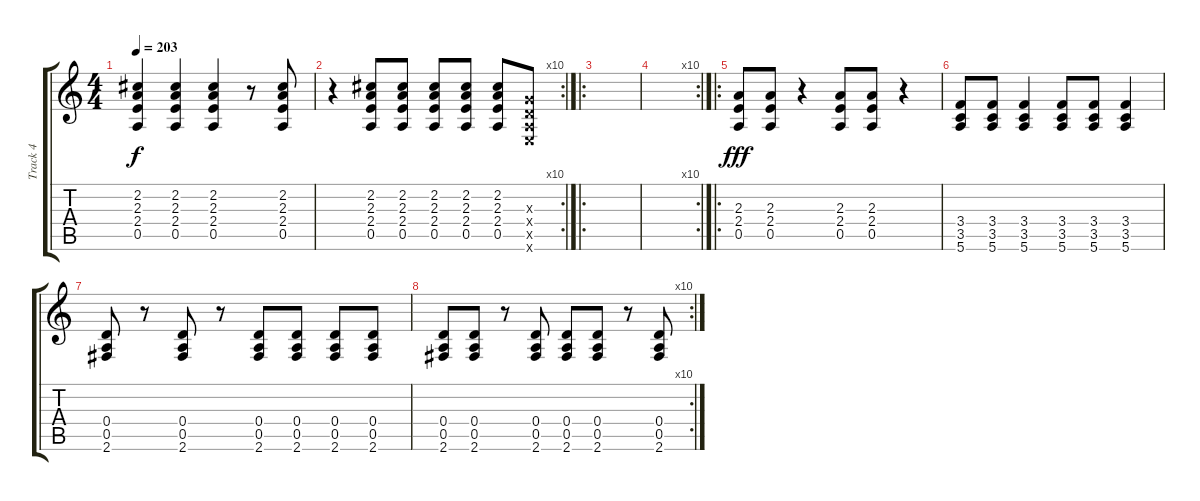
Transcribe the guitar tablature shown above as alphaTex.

\track ("Track 4" "Track 4") {instrument overdrivenguitar}
\staff {score tabs}
\tuning (E4 B3 G3 D3 A2 E2) {hide}
\ts (4 4)
\tempo 203
\clef g2
\ks c
(2.2 2.3 2.4 0.5).4{dy f volume 16} (2.2 2.3 2.4 0.5).4 (2.2 2.3 2.4 0.5).4 r.8 (2.2 2.3 2.4 0.5).8 |
\rc 10
r.4 (2.2 2.3 2.4 0.5).8 (2.2 2.3 2.4 0.5).8 (2.2 2.3 2.4 0.5).8 (2.2 2.3 2.4 0.5).8 (2.2 2.3 2.4 0.5).8 (0.3{x} 0.4{x} 0.5{x} 0.6{x}).8 |
\ro
|
\rc 10
|
\ro
(2.3 2.4 0.5).8{dy fff} (2.3 2.4 0.5).8 r.4 (2.3 2.4 0.5).8 (2.3 2.4 0.5).8 r.4 |
(3.4 3.5 5.6).8 (3.4 3.5 5.6).8 (3.4 3.5 5.6).4 (3.4 3.5 5.6).8 (3.4 3.5 5.6).8 (3.4 3.5 5.6).4 |
(0.4 0.5 2.6).8 r.8 (0.4 0.5 2.6).8 r.8 (0.4 0.5 2.6).8 (0.4 0.5 2.6).8 (0.4 0.5 2.6).8 (0.4 0.5 2.6).8 |
\rc 10
(0.4 0.5 2.6).8 (0.4 0.5 2.6).8 r.8 (0.4 0.5 2.6).8 (0.4 0.5 2.6).8 (0.4 0.5 2.6).8 r.8 (0.4 0.5 2.6).8
